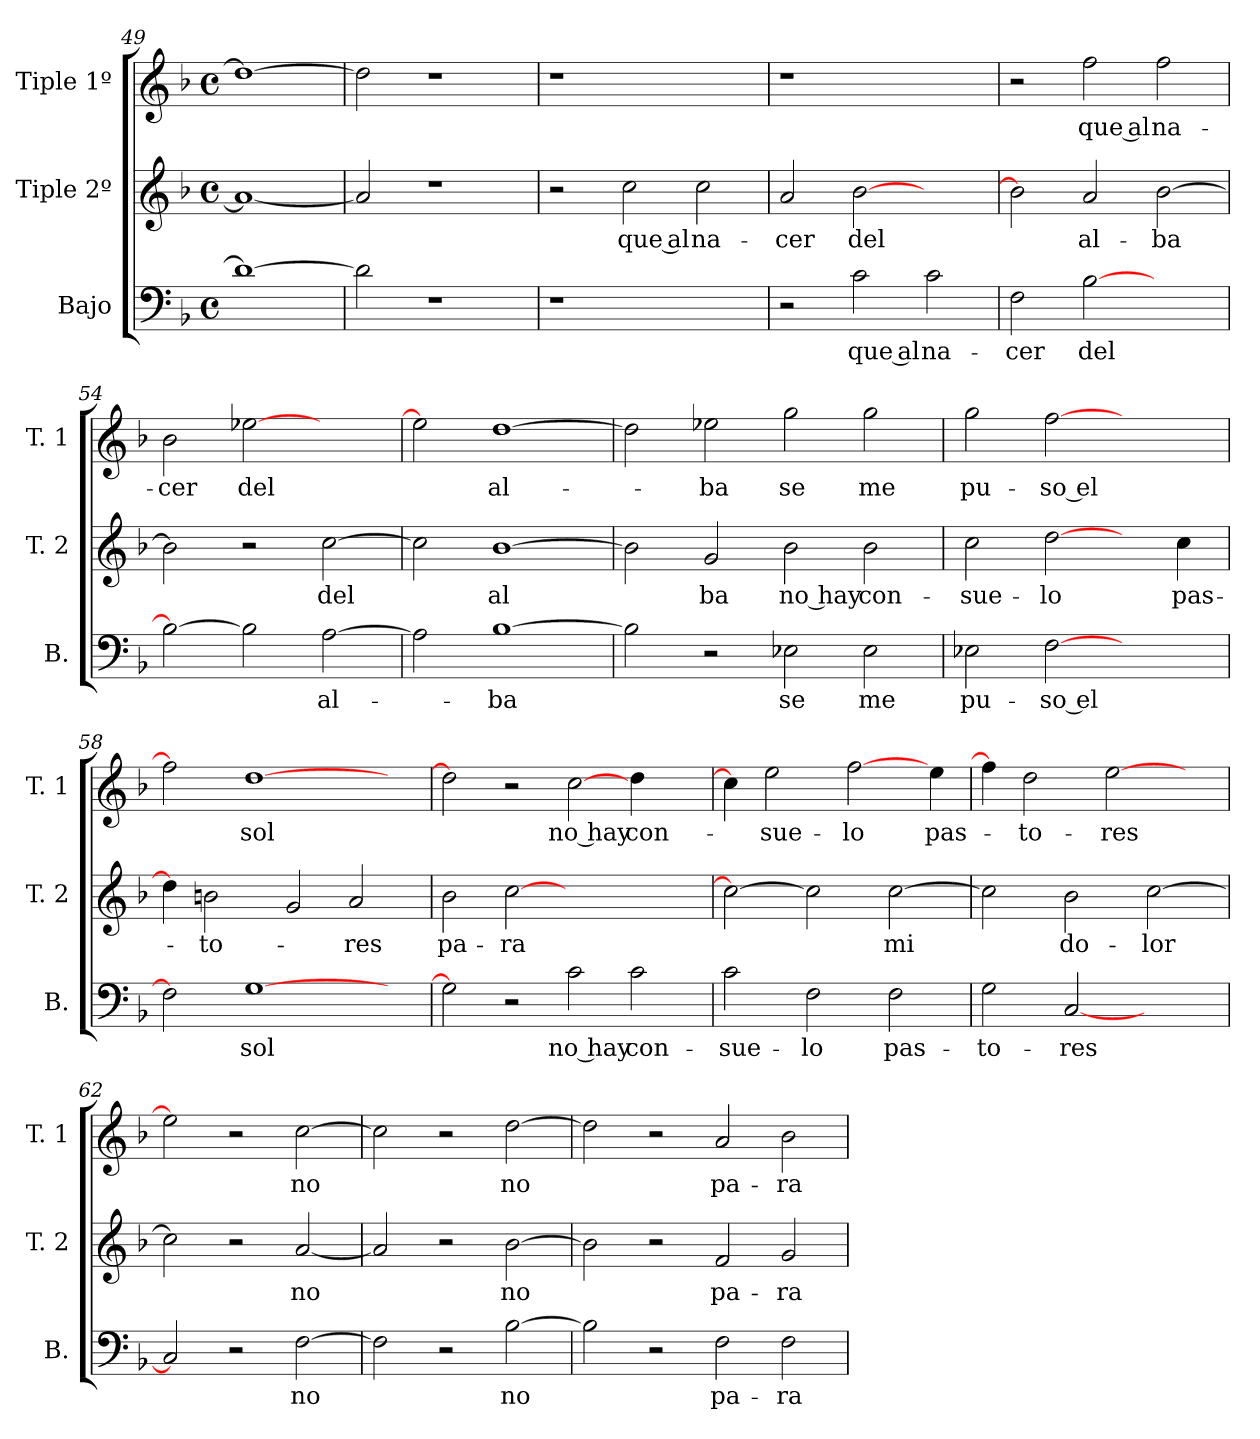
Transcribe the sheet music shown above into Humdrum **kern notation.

**kern	**text	**kern	**text	**kern	**text
*part3	*part3	*part2	*part2	*part1	*part1
*staff3	*staff3	*staff2	*staff2	*staff1	*staff1
*I"Bajo	*	*I"Tiple 2º	*	*I"Tiple 1º	*
*I'B.	*	*I'T. 2	*	*I'T. 1	*
*clefF4	*	*clefG2	*	*clefG2	*
*k[b-]	*	*k[b-]	*	*k[b-]	*
*M4/4	*	*M4/4	*	*M4/4	*
*met(c)	*	*met(c)	*	*met(c)	*
=49	=49	=49	=49	=49	=49
1d_	.	1a_	.	1dd_	.
=50	=50	=50	=50	=50	=50
2d]	.	2a]	.	2dd]	.
1r	.	1r	.	1r	.
=51	=51	=51	=51	=51	=51
1r	.	2r	.	1r	.
.	.	2cc	que al	.	.
2ryy	.	2cc	na-	2ryy	.
=52	=52	=52	=52	=52	=52
2r	.	2a	-cer	1r	.
2c	que al	[2b-	del	.	.
2c	na-	2ryy	.	2ryy	.
=53	=53	=53	=53	=53	=53
2F	-cer	2b-]	.	2r	.
[2B-	del	2a	al-	2ff	que al
2ryy	.	[2b-	-ba	2ff	na-
=54	=54	=54	=54	=54	=54
2B-_	.	2b-]	.	2b-	-cer
2B-]	.	2r	.	[2ee-X	del
[2A	al-	[2cc	del	2ryy	.
=55	=55	=55	=55	=55	=55
2A]	.	2cc]	.	2ee-]	.
[1B-	-ba	[1b-	al	[1dd	al-
=56	=56	=56	=56	=56	=56
2B-]	.	2b-]	.	2dd]	.
2r	.	2g	-ba	2ee-X	-ba
2E-X	se	2b-	no hay	2gg	se
2E-	me	2b-	con-	2gg	me
=57	=57	=57	=57	=57	=57
2E-X	pu-	2cc	-sue-	2gg	pu-
[2F	-so el	[2dd	-lo	[2ff	-so el
2ryy	.	4ryy	.	2ryy	.
.	.	4cc	pas-	.	.
=58	=58	=58	=58	=58	=58
2F]	.	4dd]	.	2ff]	.
.	.	2bn	-to-	.	.
[1G	sol	.	.	[1dd	sol
.	.	2g	.	.	.
.	.	2a	-res	.	.
4ryy	.	.	.	4ryy	.
=59	=59	=59	=59	=59	=59
2G]	.	2b-	pa-	2dd]	.
2r	.	[2cc	-ra	2r	.
2c	no hay	1ryy	.	[2cc	no hay
2c	con-	.	.	4dd	con-
.	.	.	.	4ryy	.
=60	=60	=60	=60	=60	=60
2c	-sue-	2cc_	.	4cc]	.
.	.	.	.	2ee	-sue-
2F	-lo	2cc]	.	.	.
.	.	.	.	[2ff	-lo
2F	pas-	[2cc	mi	.	.
.	.	.	.	4ee	pas-
=61	=61	=61	=61	=61	=61
2G	-to-	2cc]	.	4ff]	.
.	.	.	.	2dd	-to-
[2C	-res	2b-	do-	.	.
.	.	.	.	[2ee	-res
2ryy	.	[2cc	-lor	.	.
.	.	.	.	4ryy	.
=62	=62	=62	=62	=62	=62
2C]	.	2cc]	.	2ee]	.
2r	.	2r	.	2r	.
[2F	no	[2a	no	[2cc	no
=63	=63	=63	=63	=63	=63
2F]	.	2a]	.	2cc]	.
2r	.	2r	.	2r	.
[2B-	no	[2b-	no	[2dd	no
=64	=64	=64	=64	=64	=64
2B-]	.	2b-]	.	2dd]	.
2r	.	2r	.	2r	.
2F	pa-	2f	pa-	2a	pa-
2F	-ra	2g	-ra	2b-	-ra
=	=	=	=	=	=
*-	*-	*-	*-	*-	*-
